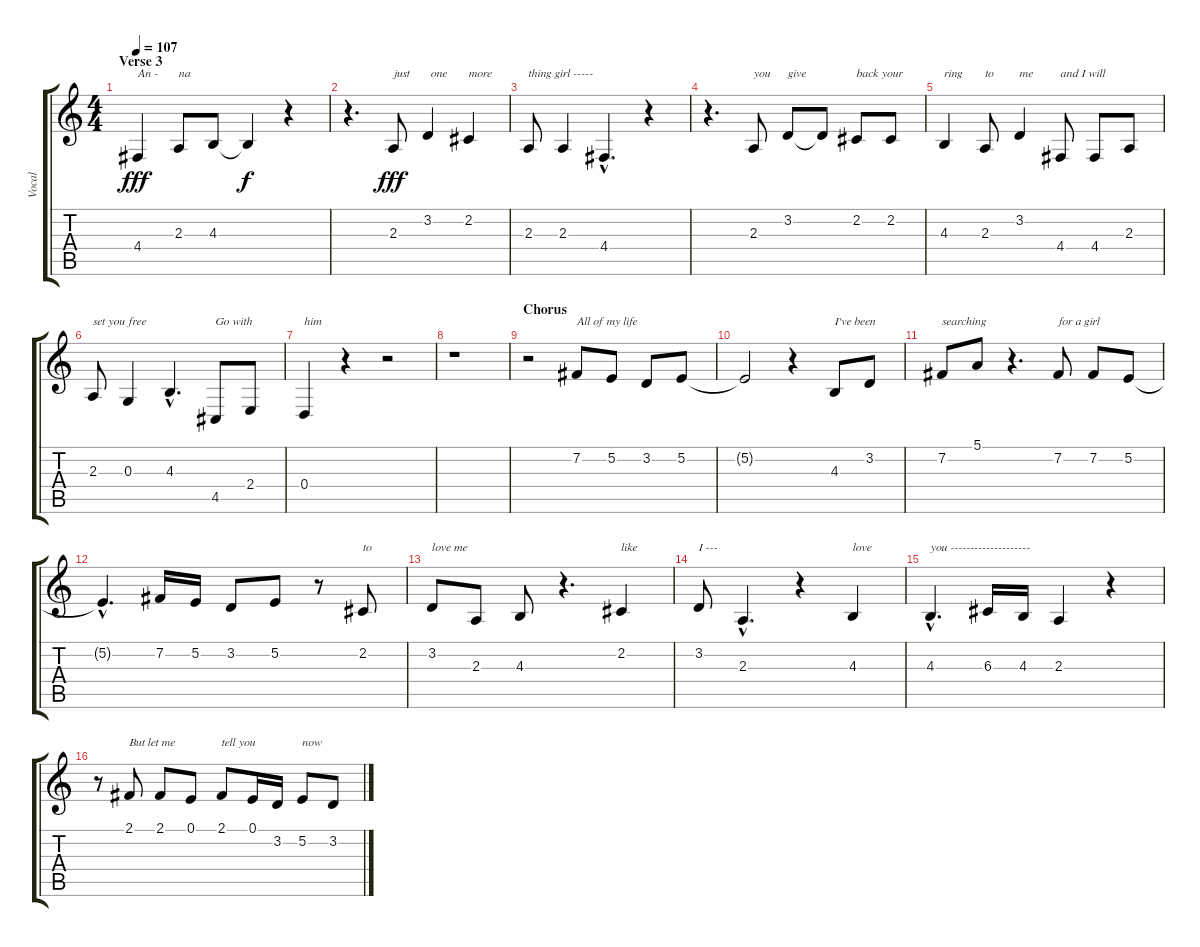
\track ("Vocal" "Vocal") {instrument altosax}
\staff {score tabs}
\tuning (E4 B3 G3 D3 A2 E2) {hide}
\ts (4 4)
\section ("" "Verse 3")
\tempo 107
\clef g2
\ks c
4.4.4{txt "An -" dy fff} 2.3.8{txt "na"} 4.3.8 4.3{t}.4{dy f} r.4 |
r.4{d} 2.3.8{txt "just" dy fff} 3.2.4{txt " one"} 2.2.4{txt "more"} |
2.3.8{txt "thing girl -----"} 2.3.4 4.4{hac}.4{d} r.4 |
r.4{d} 2.3.8{txt "you"} 3.2.8{txt "give"} 3.2{t}.8 2.2.8{txt "back your"} 2.2.8{txt " "} |
4.3.4{txt "ring"} 2.3.8{txt "to"} 3.2.4{txt "me"} 4.4.8{txt "and I will"} 4.4.8 2.3.8 |
2.3.8{txt "set you free"} 0.3.4 4.3{hac}.4{d} 4.5.8{txt "Go with "} 2.4.8 |
0.4.4{txt "him"} r.4 r.2 |
r.1 |
\section ("" "Chorus")
r.2 7.2.8{txt "All of my life"} 5.2.8 3.2.8 5.2.8 |
5.2{t}.2 r.4 4.3.8{txt "I've been"} 3.2.8 |
7.2.8{txt "searching"} 5.1.8 r.4{d} 7.2.8{txt "for a girl"} 7.2.8 5.2.8 |
5.2{hac t}.4{d} 7.2.16 5.2.16 3.2.8 5.2.8 r.8 2.2.8{txt "to"} |
3.2.8{txt "love me"} 2.3.8 4.3.8 r.4{d} 2.2.4{txt "like"} |
3.2.8{txt "I ---"} 2.3{hac}.4{d} r.4 4.3.4{txt "love"} |
4.3{hac}.4{d txt "you --------------------"} 6.3.16 4.3.16 2.3.4 r.4 |
r.8 2.1.8{txt "But let me"} 2.1.8{txt " "} 0.1.8 2.1.8{txt "tell you"} 0.1.16 3.2.16 5.2.8{txt "now"} 3.2.8
